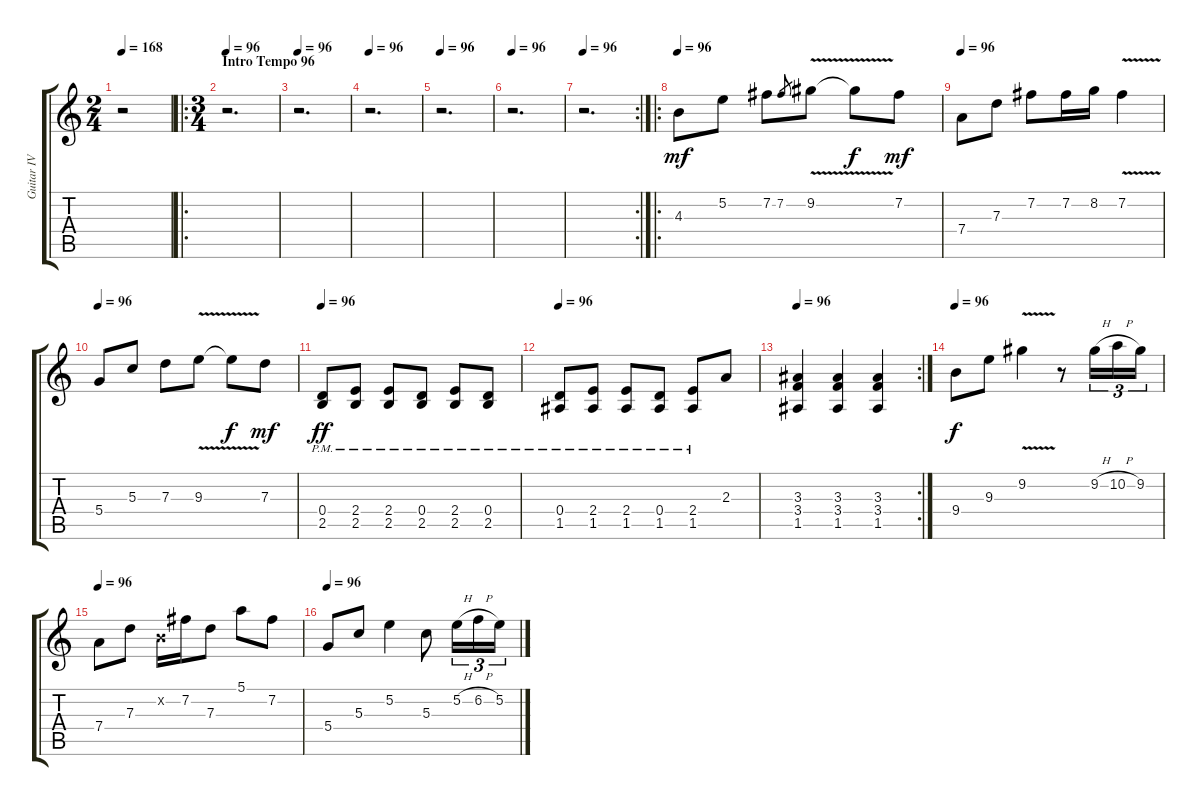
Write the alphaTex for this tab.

\track ("Guitar IV" "Guitar IV") {instrument distortionguitar}
\staff {score tabs}
\tuning (E4 B3 G3 D3 A2 E2) {hide}
\ts (2 4)
\tempo 168
\clef g2
\ks c
r.2{dy mf instrument distortionguitar} |
\ro
\ts (3 4)
\section ("" "Intro Tempo 96")
\tempo 96
r.2{d} |
\tempo 96
r.2{d} |
\tempo 96
r.2{d} |
\tempo 96
r.2{d} |
\tempo 96
r.2{d} |
\rc 2
\tempo 96
r.2{d} |
\ro
\tempo 96
4.3.8{instrument overdrivenguitar} 5.2.8 7.2.8 7.2.8{gr} 9.2{v}.8 9.2{t}.8{dy f} 7.2.8{dy mf} |
\tempo 96
7.4.8{instrument overdrivenguitar} 7.3.8 7.2.8 7.2.16 8.2.16 7.2{v}.4 |
\tempo 96
5.4.8{instrument overdrivenguitar} 5.3.8 7.3.8 9.3{v}.8 9.3{t}.8{dy f} 7.3.8{dy mf} |
\tempo 96
(0.4{pm} 2.5{pm}).8{dy ff instrument distortionguitar} (2.4{pm} 2.5{pm}).8 (2.4{pm} 2.5{pm}).8 (0.4{pm} 2.5{pm}).8 (2.4{pm} 2.5{pm}).8 (0.4{pm} 2.5{pm}).8 |
\tempo 96
(0.4{pm} 1.5{pm}).8{instrument distortionguitar} (2.4{pm} 1.5{pm}).8 (2.4{pm} 1.5{pm}).8 (0.4{pm} 1.5{pm}).8 (2.4{pm} 1.5{pm}).8 2.3.8 |
\rc 2
\tempo 96
(3.3 3.4 1.5).4{instrument distortionguitar} (3.3 3.4 1.5).4 (3.3 3.4 1.5).4 |
\tempo 96
9.4.8{dy f} 9.3.8 9.2{v}.4 r.8 9.2{h}.16{tu (3 2)} 10.2{h}.16{tu (3 2)} 9.2.16{tu (3 2)} |
\tempo 96
7.4.8 7.3.8 0.2{x}.16 7.2.16 7.3.8 5.1.8 7.2.8 |
\tempo 96
5.4.8 5.3.8 5.2.4 5.3.8 5.2{h}.16{tu (3 2)} 6.2{h}.16{tu (3 2)} 5.2.16{tu (3 2)}
